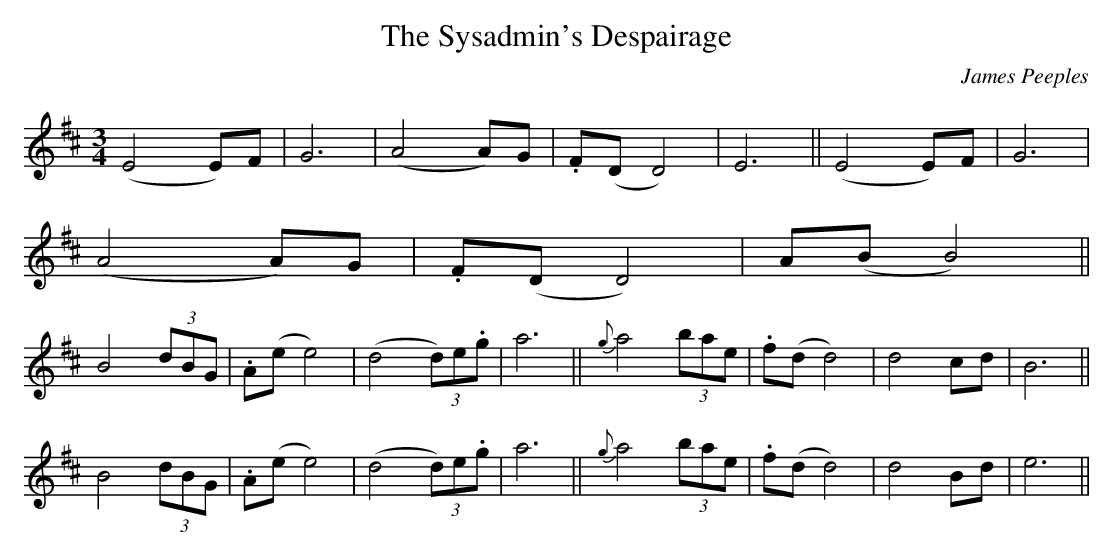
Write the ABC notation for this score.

X:1
T: The Sysadmin's Despairage
C: James Peeples
M: 3/4
L: 1/8
K: D
(E4E)F | G6 | (A4A)G | .F(DD4) | E6 || (E4E)F | G6 |
(A4A)G | .F(DD4) | A(BB4) ||
B4(3dBG | .A(ee4) | (d4 (3d)e.g | a6 || {g}a4 (3bae | .f(dd4) | d4c-d | B6 ||
B4(3dBG | .A(ee4) | (d4 (3d)e.g | a6 || {g}a4 (3bae | .f(dd4) | d4 B-d | e6 ||
